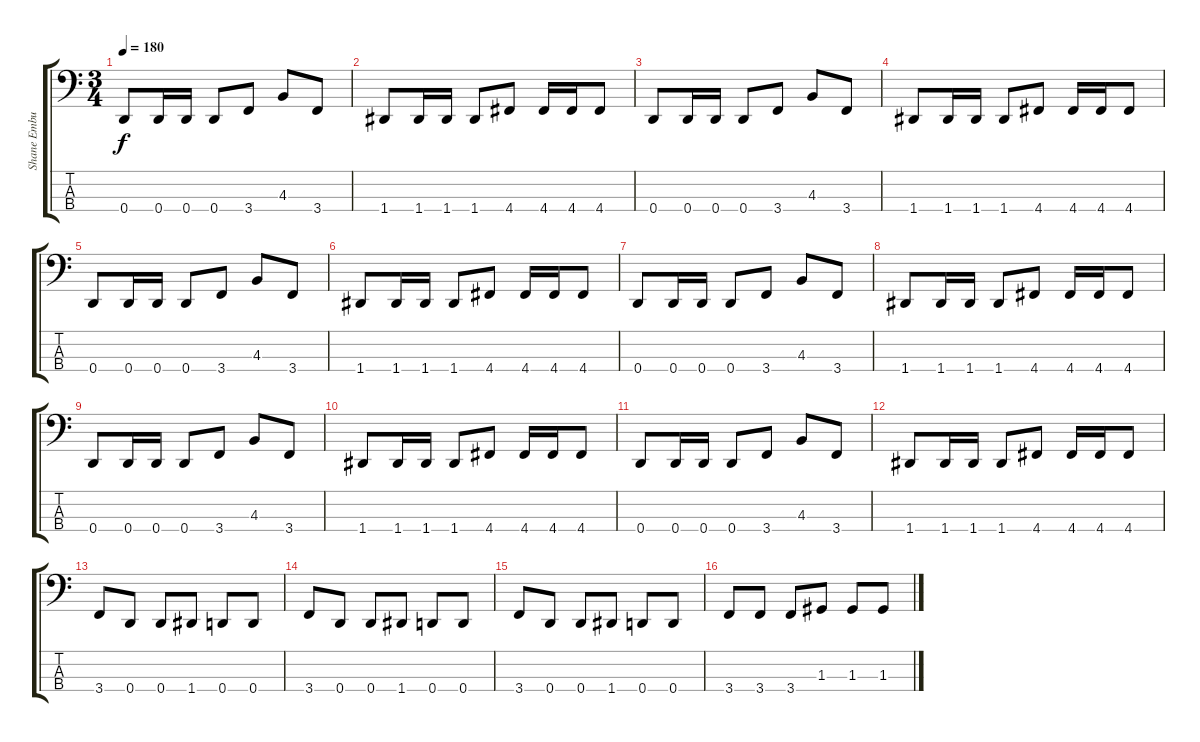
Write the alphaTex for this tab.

\track ("Shane Embury (Bass)" "Shane Embu") {instrument electricbassfinger}
\staff {score tabs}
\tuning (F2 C2 G1 D1) {hide}
\ts (3 4)
\tempo 180
\clef f4
\ks c
0.4.8{dy f} 0.4.16 0.4.16 0.4.8 3.4.8 4.3.8 3.4.8 |
1.4.8 1.4.16 1.4.16 1.4.8 4.4.8 4.4.16 4.4.16 4.4.8 |
0.4.8 0.4.16 0.4.16 0.4.8 3.4.8 4.3.8 3.4.8 |
1.4.8 1.4.16 1.4.16 1.4.8 4.4.8 4.4.16 4.4.16 4.4.8 |
0.4.8 0.4.16 0.4.16 0.4.8 3.4.8 4.3.8 3.4.8 |
1.4.8 1.4.16 1.4.16 1.4.8 4.4.8 4.4.16 4.4.16 4.4.8 |
0.4.8 0.4.16 0.4.16 0.4.8 3.4.8 4.3.8 3.4.8 |
1.4.8 1.4.16 1.4.16 1.4.8 4.4.8 4.4.16 4.4.16 4.4.8 |
0.4.8 0.4.16 0.4.16 0.4.8 3.4.8 4.3.8 3.4.8 |
1.4.8 1.4.16 1.4.16 1.4.8 4.4.8 4.4.16 4.4.16 4.4.8 |
0.4.8 0.4.16 0.4.16 0.4.8 3.4.8 4.3.8 3.4.8 |
1.4.8 1.4.16 1.4.16 1.4.8 4.4.8 4.4.16 4.4.16 4.4.8 |
3.4.8 0.4.8 0.4.8 1.4.8 0.4.8 0.4.8 |
3.4.8 0.4.8 0.4.8 1.4.8 0.4.8 0.4.8 |
3.4.8 0.4.8 0.4.8 1.4.8 0.4.8 0.4.8 |
3.4.8 3.4.8 3.4.8 1.3.8 1.3.8 1.3.8
